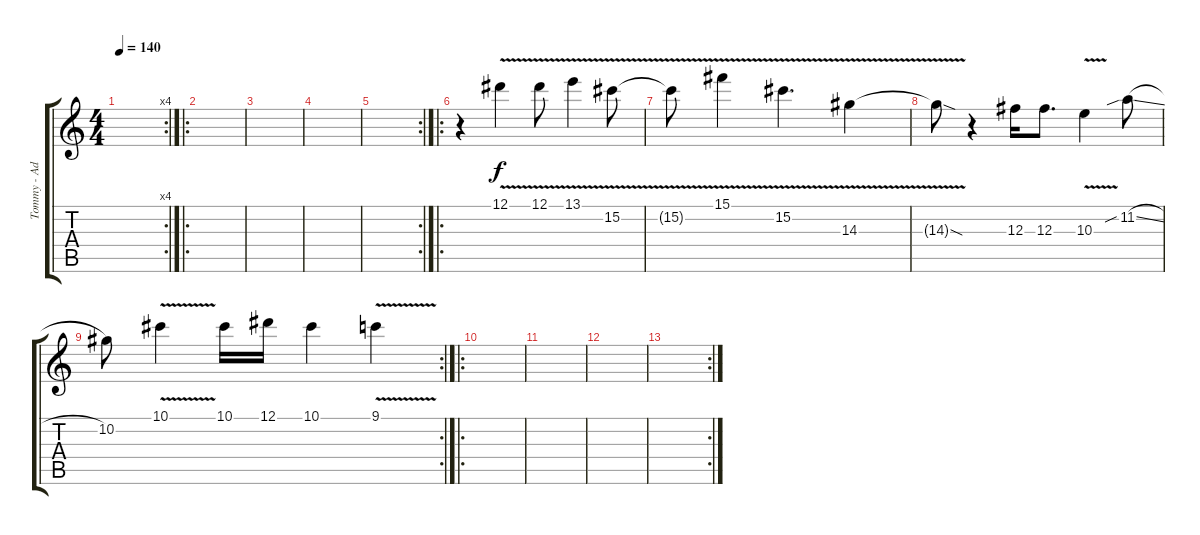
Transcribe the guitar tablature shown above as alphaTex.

\track ("Tommy - Add Guitar" "Tommy - Ad") {instrument distortionguitar}
\staff {score tabs}
\tuning (Eb4 Bb3 Gb3 Db3 Ab2 Eb2) {hide}
\rc 4
\ts (4 4)
\tempo 140
\clef g2
\ks c
|
\ro
|
|
|
\rc 2
|
\ro
r.4{volume 15} 12.1{v}.4 12.1{v}.8 13.1{v}.4 15.2{v}.8 |
15.2{t}.8 15.1{v}.4 15.2{v}.4{d} 14.3{v}.4 |
14.3{sod t}.8 r.4 12.3.16 12.3.8{d} 10.3{v}.4 11.2{sib sl}.8 |
\rc 2
10.2.8 10.1{v}.4 10.1.16 12.1.16 10.1.4 9.1{v}.4 |
\ro
|
|
|
\rc 2
